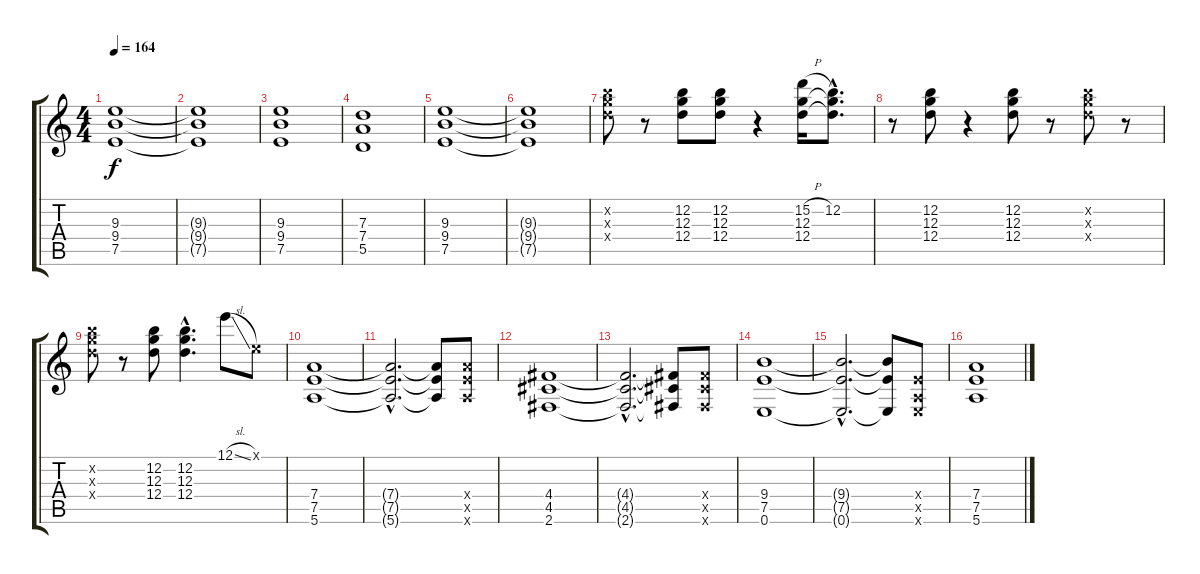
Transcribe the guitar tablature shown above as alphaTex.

\track "" {instrument distortionguitar}
\staff {score tabs}
\tuning (E4 B3 G3 D3 A2 E2) {hide}
\ts (4 4)
\tempo 164
\clef g2
\ks c
(9.3 9.4 7.5).1{dy f} |
(9.3{t} 9.4{t} 7.5{t}).1 |
(9.3 9.4 7.5).1 |
(7.3 7.4 5.5).1 |
(9.3 9.4 7.5).1 |
(9.3{t} 9.4{t} 7.5{t}).1 |
(12.2{x} 12.3{x} 12.4{x}).8 r.8 (12.2 12.3 12.4).8 (12.2 12.3 12.4).8 r.4 (15.2{h} 12.3 12.4).16 (12.2{hac} 12.3{hac t} 12.4{hac t}).8{d} |
r.8 (12.2 12.3 12.4).8 r.4 (12.2 12.3 12.4).8 r.8 (12.2{x} 12.3{x} 12.4{x}).8 r.8 |
(12.2{x} 12.3{x} 12.4{x}).8 r.8 (12.2 12.3 12.4).8 (12.2{hac} 12.3{hac} 12.4{hac}).4{d} 12.1{sl}.8 0.1{x}.8 |
(7.4 7.5 5.6).1 |
(7.4{hac t} 7.5{hac t} 5.6{hac t}).2{d} (7.4{t} 7.5{t} 5.6{t}).8 (7.4{x} 7.5{x} 5.6{x}).8 |
(4.4 4.5 2.6).1 |
(4.4{hac t} 4.5{hac t} 2.6{hac t}).2{d} (4.4{t} 4.5{t} 2.6{t}).8 (4.4{x} 4.5{x} 2.6{x}).8 |
(9.4 7.5 0.6).1 |
(9.4{hac t} 7.5{hac t} 0.6{hac t}).2{d} (9.4{t} 7.5{t} 0.6{t}).8 (2.4{x} 0.5{x} 0.6{x}).8 |
(7.4 7.5 5.6).1
